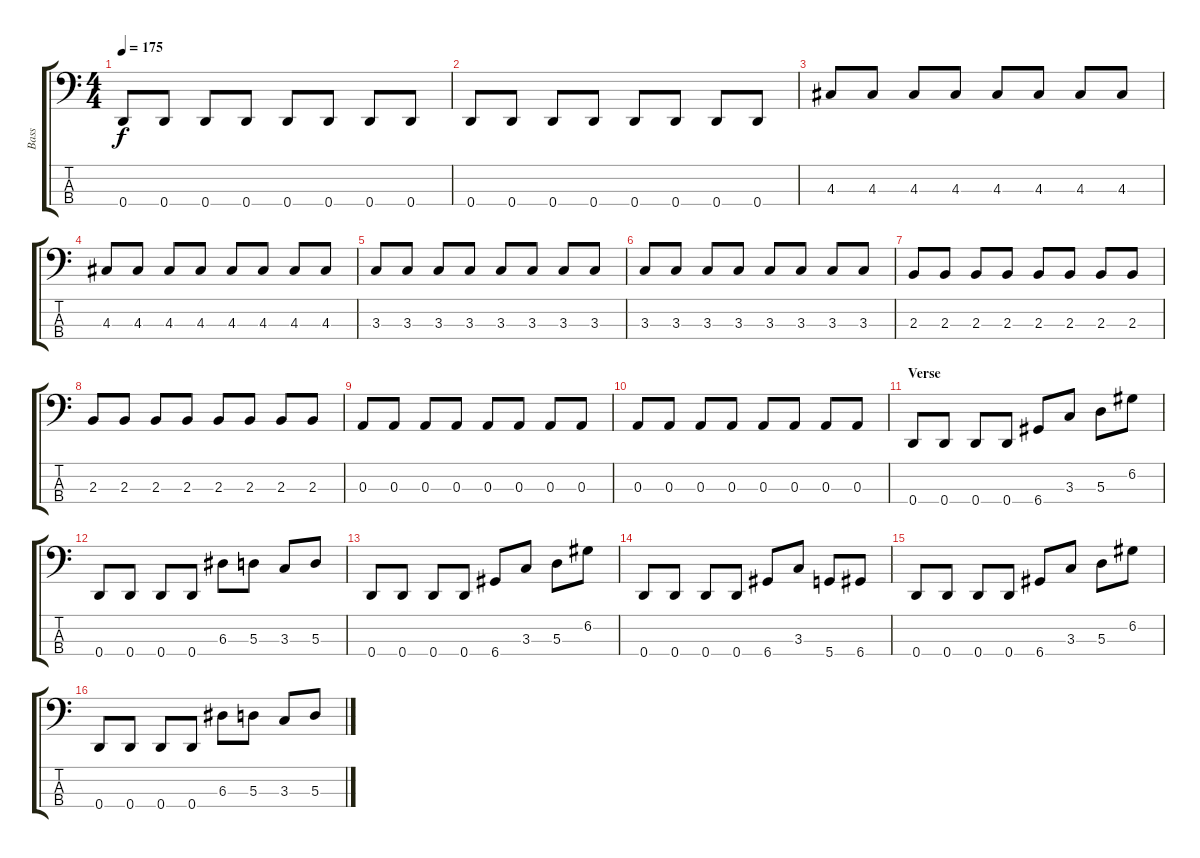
\track ("Bass" "Bass") {instrument electricbasspick}
\staff {score tabs}
\tuning (G2 D2 A1 D1) {hide}
\ts (4 4)
\tempo 175
\clef f4
\ks c
0.4.8{dy f} 0.4.8 0.4.8 0.4.8 0.4.8 0.4.8 0.4.8 0.4.8 |
0.4.8 0.4.8 0.4.8 0.4.8 0.4.8 0.4.8 0.4.8 0.4.8 |
\section ("" "")
4.3.8 4.3.8 4.3.8 4.3.8 4.3.8 4.3.8 4.3.8 4.3.8 |
4.3.8 4.3.8 4.3.8 4.3.8 4.3.8 4.3.8 4.3.8 4.3.8 |
3.3.8 3.3.8 3.3.8 3.3.8 3.3.8 3.3.8 3.3.8 3.3.8 |
3.3.8 3.3.8 3.3.8 3.3.8 3.3.8 3.3.8 3.3.8 3.3.8 |
2.3.8 2.3.8 2.3.8 2.3.8 2.3.8 2.3.8 2.3.8 2.3.8 |
2.3.8 2.3.8 2.3.8 2.3.8 2.3.8 2.3.8 2.3.8 2.3.8 |
0.3.8 0.3.8 0.3.8 0.3.8 0.3.8 0.3.8 0.3.8 0.3.8 |
0.3.8 0.3.8 0.3.8 0.3.8 0.3.8 0.3.8 0.3.8 0.3.8 |
\section ("" "Verse")
0.4.8 0.4.8 0.4.8 0.4.8 6.4.8 3.3.8 5.3.8 6.2.8 |
0.4.8 0.4.8 0.4.8 0.4.8 6.3.8 5.3.8 3.3.8 5.3.8 |
0.4.8 0.4.8 0.4.8 0.4.8 6.4.8 3.3.8 5.3.8 6.2.8 |
0.4.8 0.4.8 0.4.8 0.4.8 6.4.8 3.3.8 5.4.8 6.4.8 |
0.4.8 0.4.8 0.4.8 0.4.8 6.4.8 3.3.8 5.3.8 6.2.8 |
0.4.8 0.4.8 0.4.8 0.4.8 6.3.8 5.3.8 3.3.8 5.3.8
